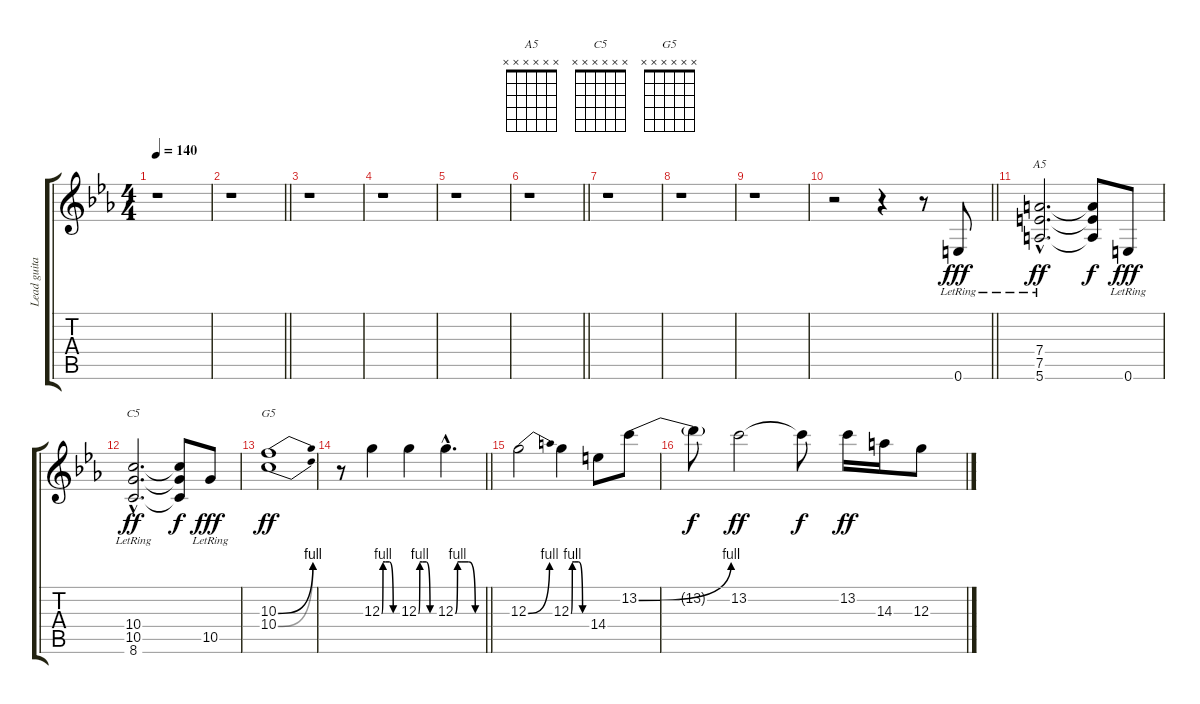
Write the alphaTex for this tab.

\track ("Lead guitar - Davy Johnstone" "Lead guita") {instrument distortionguitar}
\staff {score tabs}
\tuning (E4 B3 G3 D3 A2 E2) {hide}
\chord ("A5" x x x x x x)
\chord ("C5" x x x x x x)
\chord ("G5" x x x x x x)
\ts (4 4)
\tempo 140
\clef g2
\ks cminor
r.1{dy f} |
\barLineRight lightlight
r.1 |
r.1 |
r.1 |
r.1 |
\barLineRight lightlight
r.1 |
r.1 |
r.1 |
r.1 |
\barLineRight lightlight
r.2{volume 14} r.4 r.8 0.6{lr}.8{dy fff} |
(7.4{hac lr} 7.5{hac lr} 5.6{hac}).2{d ch "A5" dy ff} (7.4{t} 7.5{t} 5.6{t}).8{dy f} 0.6{lr}.8{dy fff} |
(10.4{hac lr} 10.5{hac lr} 8.6{hac lr}).2{d ch "C5" dy ff} (10.4{t} 10.5{t} 8.6{t}).8{dy f} 10.5{lr}.8{dy fff} |
(10.3{be (bend 0 0 60 4)} 10.4{be (bend 0 0 60 4)}).1{ch "G5" dy ff} |
\barLineRight lightlight
r.8 12.3{be (custom 0 0 5 4 15 4 30 4 45 0 60 0)}.4 12.3{be (custom 0 0 5 4 15 4 30 4 45 0 60 0)}.4 12.3{be (custom 0 0 5 4 15 4 30 4 45 0 60 0) hac}.4{d} |
12.3{be (bend 0 0 60 4)}.2 12.3{be (custom 0 0 5 4 15 4 30 4 45 0 60 0)}.4 14.4.8 13.2{be (bend 0 0 60 4)}.8 |
13.2{t}.8{dy f} 13.2.2{dy ff} 13.2{t}.8{dy f} 13.2.16{dy ff} 14.3.16 12.3.8
